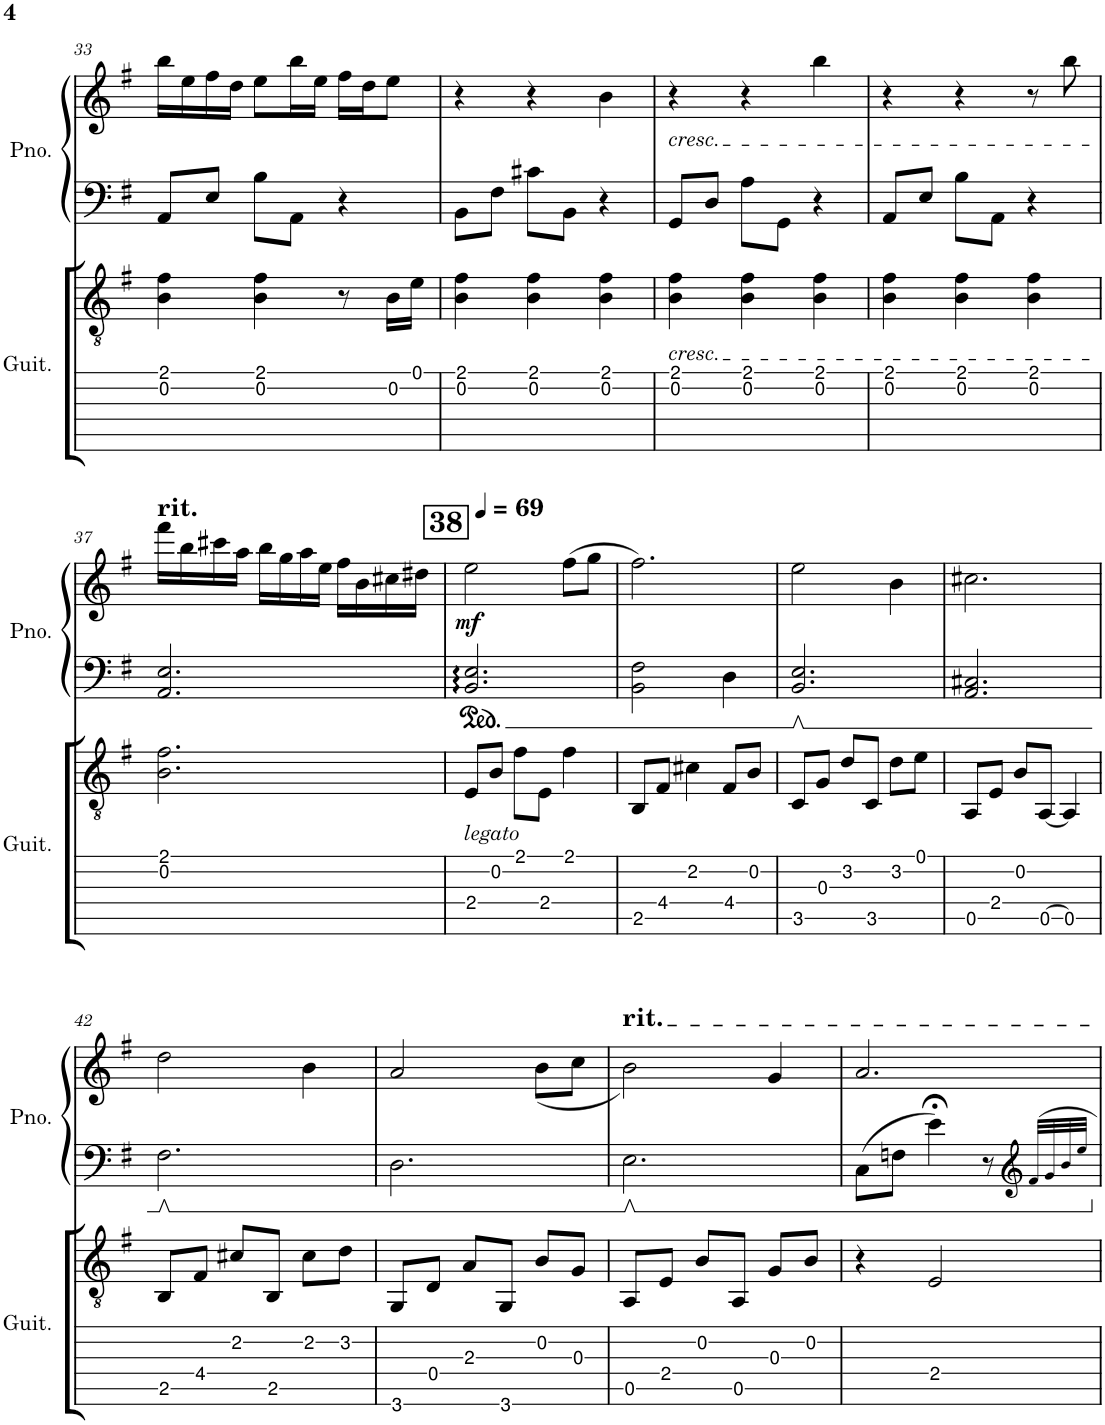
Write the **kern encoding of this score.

**kern	**kern	**kern	**kern	**dynam
*part2	*part2	*part1	*part1	*part1
*staff4	*staff3	*staff2	*staff1	*staff1/2
*I"Classical Guitar	*	*I"Piano	*	*
*I'Guit.	*	*I'Pno.	*	*
!!LO:PB:g=z
*	*clefGv2	*clefF4	*clefG2	*
*k[f#]	*k[f#]	*k[f#]	*k[f#]	*
*M3/4	*M3/4	*M3/4	*M3/4	*
=33	=33	=33	=33	=33
4B 4f#	4B\ 4f#\	8AA'/L	16bb\LL	.
.	.	.	16ee\	.
.	.	8E'/J	16ff#\	.
.	.	.	16dd\JJ	.
4B 4f#	4B\ 4f#\	8B'\L	8ee\L	.
.	.	8AA'\J	16bb\L	.
.	.	.	16ee\JJ	.
8r	8r	4r	16ff#\LL	.
.	.	.	16dd\J	.
16BLL	16B\LL	.	8ee\J	.
16eJJ	16e\JJ	.	.	.
=34	=34	=34	=34	=34
4B 4f#	4B\ 4f#\	8BB'\L	4r	.
.	.	8F#'\J	.	.
4B 4f#	4B\ 4f#\	8c#X'\L	4r	.
.	.	8BB'\J	.	.
4B 4f#	4B\ 4f#\	4r	4b\	.
=35	=35	=35	=35	=35
!	!	!	!LO:TX:b:i:t=cresc.	!
!	!LO:TX:b:i:t=cresc.	!	!	!
4B 4f#	4B\ 4f#\	8GG'/L	4r	.
.	.	8D'/J	.	.
4B 4f#	4B\ 4f#\	8A'\L	4r	.
.	.	8GG'\J	.	.
4B 4f#	4B\ 4f#\	4r	4bb\	.
=36	=36	=36	=36	=36
4B 4f#	4B\ 4f#\	8AA'/L	4r	.
.	.	8E'/J	.	.
4B 4f#	4B\ 4f#\	8B'\L	4r	.
.	.	8AA'\J	.	.
4B 4f#	4B\ 4f#\	4r	8r	.
.	.	.	8bb\	.
!!LO:LB:g=z
=37	=37	=37	=37	=37
!	!	!	!LO:TX:a:B:t=rit.	!
2.B 2.f#	2.B\ 2.f#\	2.AA/ 2.E/	16fff#\LL	.
.	.	.	16bb\	.
.	.	.	16ccc#X\	.
.	.	.	16aa\JJ	.
.	.	.	16bb\LL	.
.	.	.	16gg\	.
.	.	.	16aa\	.
.	.	.	16ee\JJ	.
.	.	.	16ff#\LL	.
.	.	.	16b\	.
.	.	.	16cc#X\	.
.	.	.	16dd#X;<\JJ	.
=38	=38	=38	=38	=38
!!LO:REH:place=s1:a:B:cj:fs=14:t=38
*	*	*	*MM69	*
!	!LO:TX:b:i:t=legato	!	!	!
!	!	!	!	!LO:DY:b
8EL	8E/L	2.BB/ 2.E/	2ee\	mf
8BJ	8B/J	.	.	.
8f#L	8f#\L	.	.	.
8EJ	8E\J	.	.	.
4f#	4f#\	.	(8ff#\L	.
.	.	.	8gg\J	.
=39	=39	=39	=39	=39
8BBL	8BB/L	2BB\ 2F#\	2.ff#\)	.
8F#J	8F#/J	.	.	.
4c#X	4c#X\	.	.	.
8F#L	8F#/L	4D\	.	.
8BJ	8B/J	.	.	.
=40	=40	=40	=40	=40
8CL	8C/L	2.BB/ 2.E/	2ee\	.
8GJ	8G/J	.	.	.
8dL	8d/L	.	.	.
8CJ	8C/J	.	.	.
8dL	8d\L	.	4b\	.
8eJ	8e\J	.	.	.
=41	=41	=41	=41	=41
8AAL	8AA/L	2.AA/ 2.C#X/	2.cc#X\	.
8EJ	8E/J	.	.	.
8BL	8B/L	.	.	.
[8AAJ	[8AA/J	.	.	.
4AA]	4AA/]	.	.	.
!!LO:LB:g=z
=42	=42	=42	=42	=42
8BBL	8BB/L	2.F#\	2dd\	.
8F#J	8F#/J	.	.	.
8c#XL	8c#X/L	.	.	.
8BBJ	8BB/J	.	.	.
8c#L	8c#\L	.	4b\	.
8dJ	8d\J	.	.	.
=43	=43	=43	=43	=43
8GGL	8GG/L	2.D\	2a/	.
8DJ	8D/J	.	.	.
8AL	8A/L	.	.	.
8GGJ	8GG/J	.	.	.
8BL	8B/L	.	(<8b\L	.
8GJ	8G/J	.	8cc\J	.
=44	=44	=44	=44	=44
!	!	!	!LO:TX:a:t=rit.	!
8AAL	8AA/L	2.E\	2b\)	.
8EJ	8E/J	.	.	.
8BL	8B/L	.	.	.
8AAJ	8AA/J	.	.	.
8GL	8G/L	.	4g/	.
8BJ	8B/J	.	.	.
=45	=45	=45	=45	=45
4r	4r	8C\L	2.a/	.
.	.	8Fn\J	.	.
2E	2E/	4e;<\	.	.
.	.	8r	.	.
*	*	*clefG2	*	*
.	.	32f#!/LLL	.	.
.	.	32g!/	.	.
.	.	32b!/	.	.
.	.	32ee!/JJJ	.	.
=	=	=	=	=
*-	*-	*-	*-	*-
